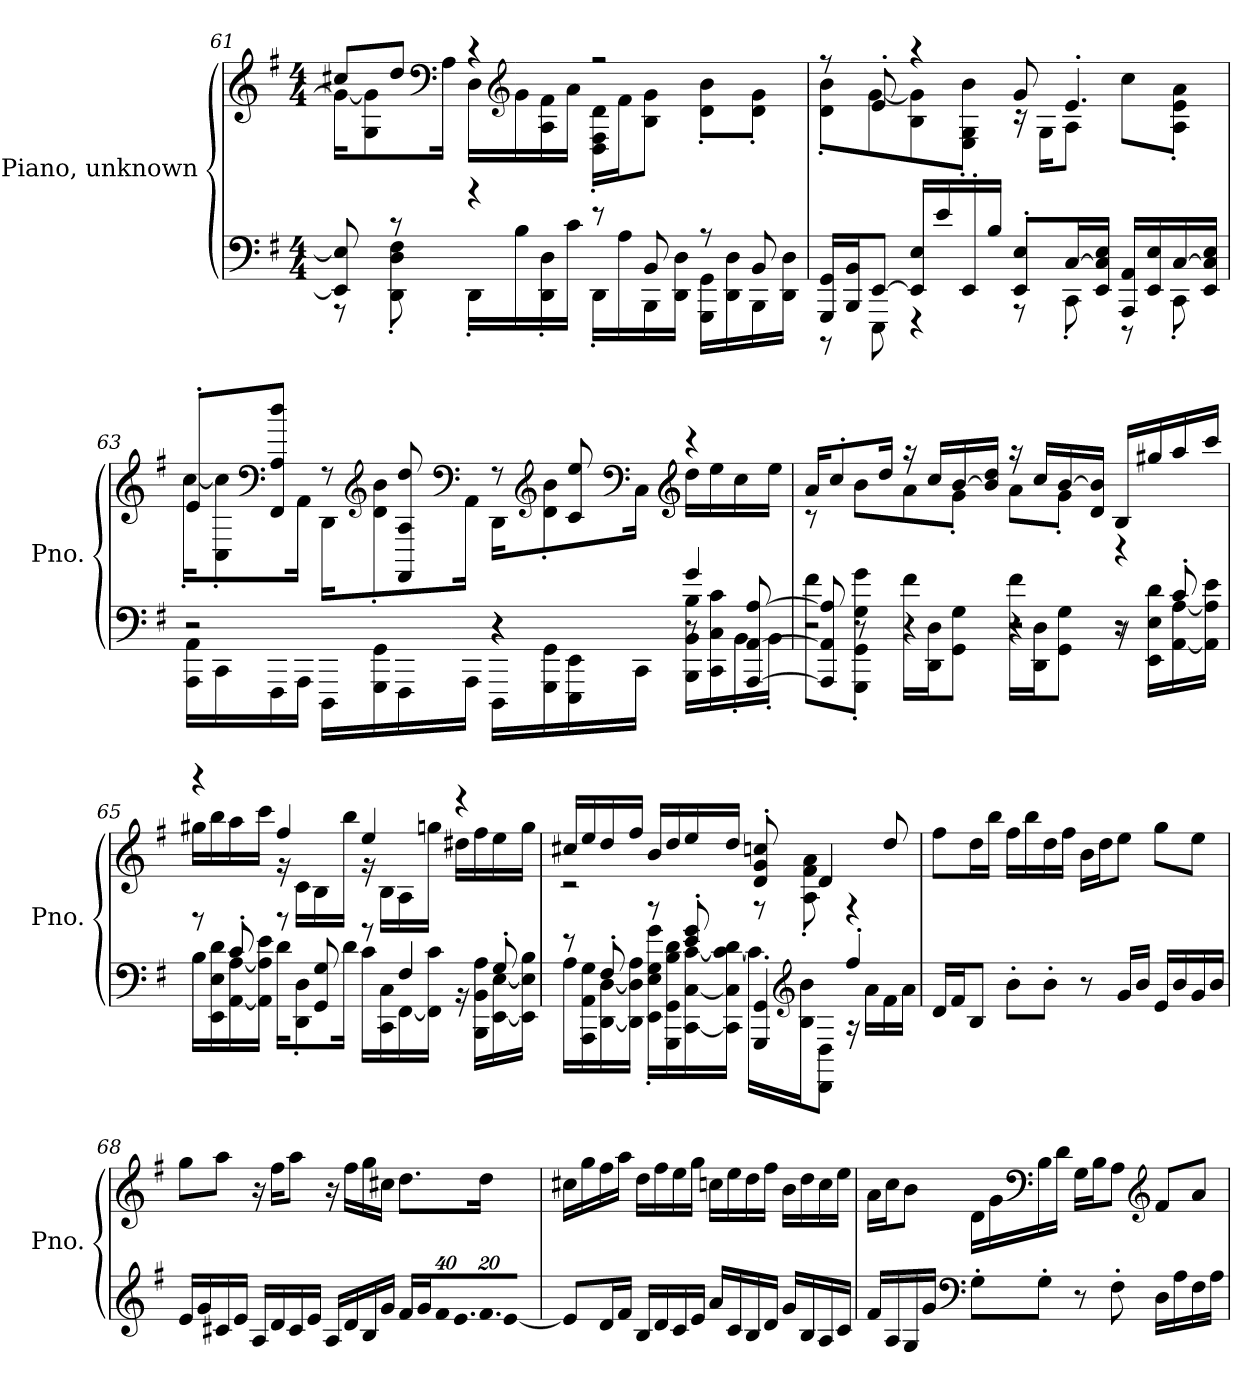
**kern	**kern
*part1	*part1
*staff2	*staff1
*I"Piano, unknown	*
*I'Pno.	*
!!LO:LB:g=z
*clefF4	*clefG2
*k[f#]	*k[f#]
*M4/4	*M4/4
=61	=61
*^	*^
8EE/] 8E/]	8r	8cc#X/L	16g\KL_
.	.	.	8G\ 8g\]
8r	8DD\' 8D\' 8F#\'	8dd/J	.
*	*	*clefF4	*
.	.	.	16A\Jk
4r	16DD'\LL	4r	16D\LL
*	*	*clefG2	*
.	16B\	.	16g\
.	16DD\' 16D\'	.	16A\ 16f#\
.	16c\JJ	.	16a\JJ
8r	16DD'\LL	2r	16D\' 16F#\' 16d\'LL
.	16A\	.	16f#\J
8BB/	16BBB\	.	8B\ 8g\J
.	16DD\ 16D\JJ	.	.
8r	16GGG\ 16GG\LL	.	8d\' 8b\'L
.	16DD\ 16D\	.	.
8BB/	16BBB\	.	8d\' 8g\'J
.	16DD\ 16D\JJ	.	.
=62	=62	=62	=62
16GGG/ 16GG/LL	8r	8r	8d\' 8b\'L
16BBB/ 16BB/J	.	.	.
[8EE/J	8EEE\	8e'/	[8g\
16EE/] 16E/LL	4r	4r	8B\ 8g\]
16e/	.	.	.
16EE'/	.	.	8E\' 8G\' 8b\'J
16B/JJ	.	.	.
8EE/' 8E/'L	8r	8g/	16r
.	.	.	16G\KL
[16C/L	8CC'\	4.e'/	8A\J
16EE/ 16C/] 16E/JJ	.	.	.
16AAA/ 16AA/LL	8r	.	8cc\L
16EE/ 16E/	.	.	.
[16C/	8CC'\	.	8A\' 8e\' 8a\'J
16EE/ 16C/] 16E/JJ	.	.	.
!!LO:LB:g=z	!!
=63	=63	=63	=63
*	*^	*	*
2r	16AAA\ 16AA\LL	2r	8e'/L	[16cc'\KL
.	16CC\	.	.	8C\' 8cc\]'
*	*	*	*clefF4	*
.	16FFF#\	.	8FF#/ 8A/ 8dd/J	.
.	16AAA\JJ	.	.	16AA\Jk
.	16DDD\LL	.	8r	16DD\KL
*	*	*	*clefG2	*
.	16GGG\ 16GG\	.	.	8d\' 8b\'
.	16FFF#\	.	8FF#/ 8A/ 8dd/	.
*	*	*	*clefF4	*
.	16AAA\JJ	.	.	16AA\Jk
4r	16DDD\LL	4r	8r	16DD\KL
*	*	*	*clefG2	*
.	16GGG\ 16GG\	.	.	8d\' 8b\'
.	16EEE\ 16EE\	.	8c/ 8ee/	.
*	*	*	*clefF4	*
.	16CC\JJ	.	.	16C\Jk
*	*	*	*clefG2	*
4g/	16BBB\ 16BB\ 16B\LL	8r	4r	16dd\LL
.	16CC\ 16C\ 16c\	.	.	16ee\
.	16BB'\	[8AAA/ [8AA/ [8A/	.	16cc\
.	16BB'\JJ	.	.	16ee\JJ
!!LO:PB:g=z	!!
=64	=64	=64	=64	=64
2r	8f#\L	8AAA/] 8AA/] 8A/]	16a/KL	8r
.	.	.	8cc'/	.
.	8GGG\' 8GG\' 8G\' 8g\'J	8r	.	8b\L
.	.	.	16dd/Jk	.
.	16f#\LL	4r	16r	8a\
.	16DD\ 16D\J	.	16cc/LL	.
.	8GG\ 8G\J	.	[16b/	8g'\J
.	.	.	16b/] 16dd/JJ	.
4r	16f#\LL	2r	16r	8a\L
.	16DD\ 16D\J	.	16cc/LL	.
.	8GG\ 8G\J	.	[16b/	8g'\J
.	.	.	16d/ 16b/]JJ	.
8r	16r	.	16B/LL	4r
.	16EE\ 16E\ 16d\LL	.	16gg#X/	.
8c'/	[16AA\ [16A\	.	16aa/	.
.	16AA\] 16A\] 16e\JJ	.	16ccc/JJ	.
*	*v	*v	*	*
=65	=65	=65	=65
8r	16B\LL	4r	16gg#X\LL
.	16EE\ 16E\ 16d\	.	16bb\
8c'/	[16AA\ [16A\	.	16aa\
.	16AA\] 16A\] 16e\JJ	.	16ccc\JJ
8r	16d\KL	4ff#/	16r
.	8DD\' 8D\'	.	16c\LL
8GG/ 8G/	.	.	16B\
.	16d\Jk	.	16bb\JJ
8r	16c\LL	4ee/	16r
.	16CC\ 16C\	.	16B\LL
4F#/	[16FF#\	.	16A\
.	16FF#\] 16c\JJ	.	16ggn\JJ
.	16r	4r	16dd#X\LL
.	16BBB\ 16BB\ 16A\LL	.	16ff#\
8G'/	[16EE\ [16E\	.	16ee\
.	16EE\] 16E\] 16B\JJ	.	16gg\JJ
!!LO:LB:g=z	!!
=66	=66	=66	=66
8r	16A\LL	16cc#X/LL	2r
.	16AAA\ 16AA\ 16G\	16ee/	.
8F#'/	[16DD\ [16D\	16dd/	.
.	16DD\] 16D\] 16A\JJ	16ff#/JJ	.
8r	16EE\' 16E\' 16G\' 16g\'LL	16b/LL	.
.	16GGG\ 16GG\ 16B\ 16d\	16dd/	.
8e/' 8g/'	[16CC\ [16C\ [16c\	16ee/	.
.	16CC\] 16C\] 16c\_ 16d\JJ	16dd/JJ	.
4GGG/' 4GG/'	16c\LL]	8d/' 8g/' 8ccn/'	8r
*clefG2	*	*	*
.	16B\ 16b\J	.	.
.	8DD\ 8D\J	4d/	8A\' 8f#\' 8a\'
4ff#'/	16r	.	4r
.	16a\LL	.	.
.	16f#\	8dd/	.
.	16a\JJ	.	.
*v	*v	*	*
*	*v	*v
=67	=67
16d/LL	8ff#\L
16f#/J	.
8B/J	16dd\L
.	16bb\JJ
8b'\L	16ff#\LL
.	16bb\
8b'\J	16dd\
.	16ff#\JJ
8r	16b\LL
.	16dd\J
16g/LL	8ee\J
16b/JJ	.
16e/LL	8gg\L
16b/	.
16g/	8ee\J
16b/JJ	.
!!LO:LB:g=z
=68	=68
16e/LL	8gg\L
16g/	.
16c#X/	8aa\J
16e/JJ	.
16A/LL	16r
16d/	16ff#\KL
16c#/	8aa\J
16e/JJ	.
16A/LL	16r
16d/	16ff#\LL
16B/	16gg\
16g/JJ	16cc#X\JJ
16f#/LL	8.dd\L
16g/	.
*Xbrackettup	*
!LO:N:vis=32	!
640%23f#/L	.
!LO:N:vis=64.	!
640%17e/L	.
!LO:N:vis=64.	!
640%17f#/J	16dd\Jk
!LO:N:vis=32	!
[640%23e/JJJ	.
=69	=69
8e/L]	16cc#X\LL
.	16gg\
16d/L	16ff#\
16f#/JJ	16aa\JJ
16B/LL	16dd\LL
16d/	16ff#\
16c/	16ee\
16e/JJ	16gg\JJ
16a/LL	16ccn\LL
16c/	16ee\
16B/	16dd\
16d/JJ	16ff#\JJ
16g/LL	16b\LL
16B/	16dd\
16A/	16cc\
16c/JJ	16ee\JJ
!!LO:LB:g=z
=70	=70
16f#/LL	16a\LL
16A/	16cc\J
16G/	8b\J
16g/JJ	.
*clefF4	*
8G'\L	16d\LL
.	16g\
*	*clefF4
8G'\J	16B\
.	16d\JJ
8r	16G\LL
.	16B\J
8F#'\	8A\J
*	*clefG2
16D\LL	8f#/L
16A\	.
16F#\	8a/J
16A\JJ	.
=	=
*-	*-
